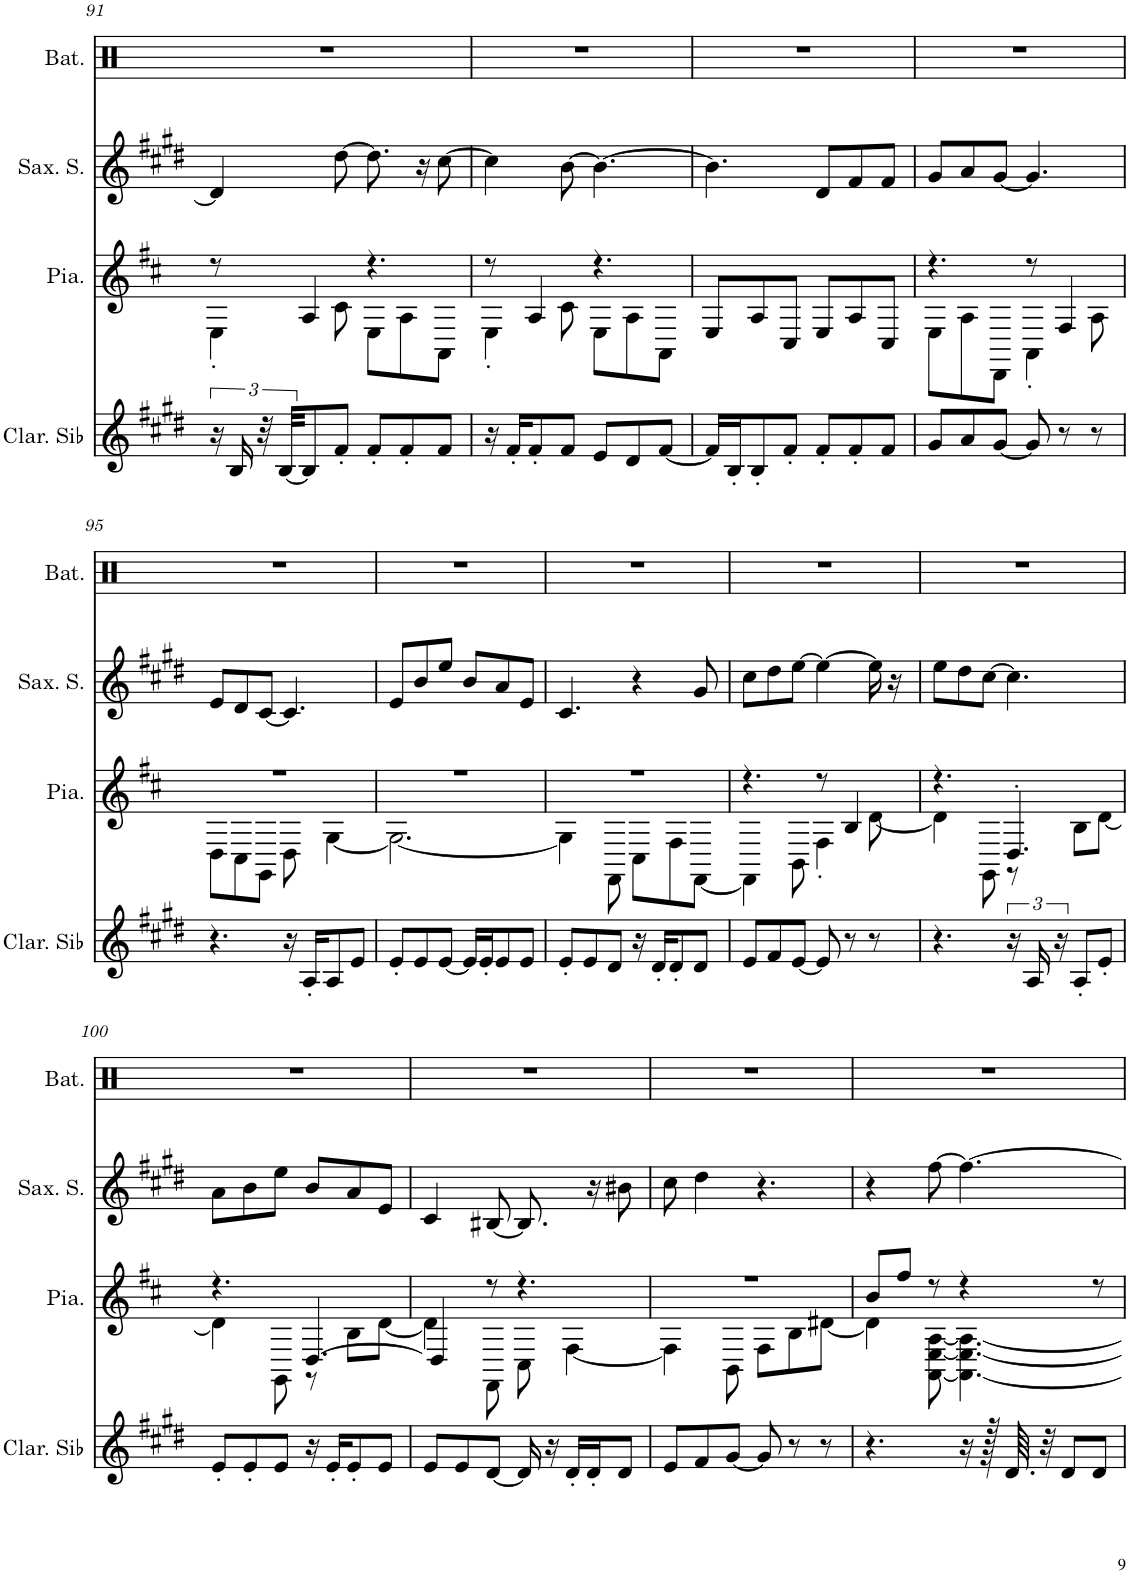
**kern	**kern	**kern	**kern
*part4	*part3	*part2	*part1
*staff4	*staff3	*staff2	*staff1
*I"Clarinette en Sib	*I"Piano	*I"Saxophone soprano	*I"Set de batterie
*I'Clar. Sib	*I'Pia.	*I'Sax. S.	*I'Bat.
!!LO:PB:g=z
*clefG2	*clefG2	*clefG2	*clefX
*Trd1c2	*	*Trd1c2	*
*k[f#c#g#d#]	*k[f#c#]	*k[f#c#g#d#]	*k[]
*M6/8	*M6/8	*M6/8	*M6/8
=91	=91	=91	=91
*	*^	*	*
24r	8r	4E'\	4d#/]	2.r
24B/	.	.	.	.
48r	.	.	.	.
[48B/KKL	.	.	.	.
8B/]	4A/	.	.	.
8f#'/J	.	8c#\	[8dd#\	.
8f#'/L	4.r	8E\L	8.dd#\]	.
8f#'/	.	8A\	.	.
.	.	.	16r	.
8f#/J	.	8AA\J	[8cc#\	.
=92	=92	=92	=92	=92
16r	8r	4E'\	4cc#\]	2.r
16f#'/KL	.	.	.	.
8f#'/	4A/	.	.	.
8f#/J	.	8c#\	[8b\	.
8e/L	4.r	8E\L	4.b\_	.
8d#/	.	8A\	.	.
[8f#/J	.	8AA\J	.	.
*	*v	*v	*	*
=93	=93	=93	=93
16f#/LL]	8E/L	4.b\]	2.r
16B'/J	.	.	.
8B'/	8A/	.	.
8f#'/J	8C#/J	.	.
8f#'/L	8E/L	8d#/L	.
8f#'/	8A/	8f#/	.
8f#/J	8C#/J	8f#/J	.
=94	=94	=94	=94
*	*^	*	*
8g#/L	4.r	8E\L	8g#/L	2.r
8a/	.	8A\	8a/	.
[8g#/J	.	8DD\J	[8g#/J	.
8g#/]	8r	4AA'\	4.g#/]	.
8r	4F#/	.	.	.
8r	.	8A\	.	.
!!LO:LB:g=z
=95	=95	=95	=95	=95
4.r	2.r	8D\L	8e/L	2.r
.	.	8C#\	8d#/	.
.	.	8GG\J	[8c#/J	.
16r	.	8D\	4.c#/]	.
16A'/KL	.	.	.	.
8A/	.	[4G\	.	.
8e/J	.	.	.	.
=96	=96	=96	=96	=96
8e'/L	2.r	2.G\_	8e/L	2.r
8e/	.	.	8b/	.
[8e/J	.	.	8ee/J	.
16e/LL]	.	.	8b/L	.
16e'/J	.	.	.	.
8e/	.	.	8a/	.
8e/J	.	.	8e/J	.
=97	=97	=97	=97	=97
8e'/L	2.r	4G\]	4.c#/	2.r
8e/	.	.	.	.
8d#/J	.	8FF#\	.	.
16r	.	8C#\L	4r	.
16d#'/KL	.	.	.	.
8d#'/	.	8F#\	.	.
8d#/J	.	[8FF#\J	8g#/	.
=98	=98	=98	=98	=98
8e/L	4.r	4FF#\]	8cc#\L	2.r
8f#/	.	.	8dd#\	.
[8e/J	.	8BB\	[8ee\J	.
8e/]	8r	4F#'\	4ee\_	.
8r	4B/	.	.	.
8r	.	[8d\	16ee\]	.
.	.	.	16r	.
=99	=99	=99	=99	=99
4.r	4.r	4d\]	8ee\L	2.r
.	.	.	8dd#\	.
.	.	8GG\	[8cc#\J	.
24r	4.D'/	8r	4.cc#\]	.
24A/	.	.	.	.
24r	.	.	.	.
8A'/L	.	8B\L	.	.
8e'/J	.	[8d\J	.	.
!!LO:LB:g=z
=100	=100	=100	=100	=100
8e'/L	4.r	4d\]	8a\L	2.r
8e'/	.	.	8b\	.
8e/J	.	8GG\	8ee\J	.
16r	[4.D/	8r	8b/L	.
16e'/KL	.	.	.	.
8e'/	.	8B\L	8a/	.
8e/J	.	[8d\J	8e/J	.
=101	=101	=101	=101	=101
8e/L	4D/]	4d\]	4c#/	2.r
8e/	.	.	.	.
[8d#/J	8r	8FF#\	[8B#X/	.
16d#/]	4.r	8C#\	8.B#/]	.
16r	.	.	.	.
16d#'/LL	.	[4F#\	.	.
16d#'/J	.	.	16r	.
8d#/J	.	.	8b#X\	.
=102	=102	=102	=102	=102
8e/L	2.r	4F#\]	8cc#\	2.r
8f#/	.	.	4dd#\	.
[8g#/J	.	8BB\	.	.
8g#/]	.	8F#\L	4.r	.
8r	.	8B\	.	.
8r	.	[8d#X\J	.	.
=103	=103	=103	=103	=103
4.r	8b/L	4d#\]	4r	2.r
.	8ff#/J	.	.	.
.	8r	[8AA\ [8E\ [8A\	[8ff#\	.
16r	4r	4.AA\_ 4.E\_ 4.A\_	4.ff#\_	.
128r	.	.	.	.
64.d#/	.	.	.	.
32r	.	.	.	.
8d#/L	.	.	.	.
8d#/J	8r	.	.	.
*	*v	*v	*	*
=	=	=	=
*-	*-	*-	*-
